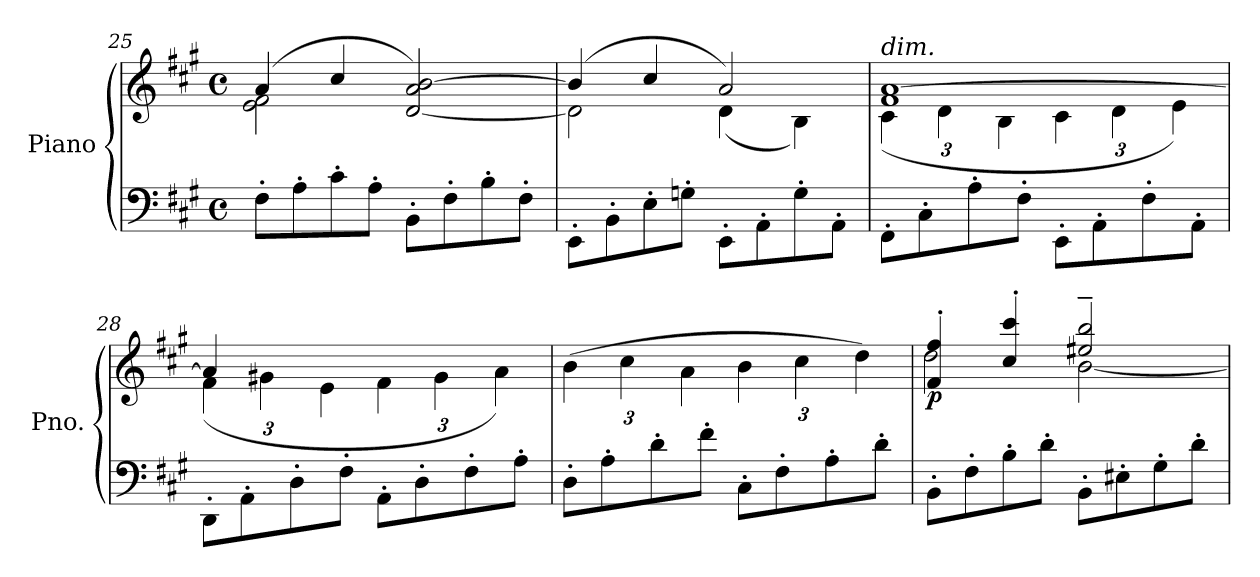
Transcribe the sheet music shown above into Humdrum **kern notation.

**kern	**kern	**dynam
*part1	*part1	*part1
*staff2	*staff1	*staff1/2
*I"Piano	*	*
*I'Pno.	*	*
*clefF4	*clefG2	*
*k[f#c#g#]	*k[f#c#g#]	*
*M4/4	*M4/4	*
*met(c)	*met(c)	*
=25	=25	=25
*	*^	*
8F#'\L	(4a/	2e\ 2f#\	.
8A'\	.	.	.
8c#'\	4cc#/	.	.
8A'\J	.	.	.
8BB'\L	[2d/ 2a/ [2b/)	2ryy	.
8F#'\	.	.	.
8B'\	.	.	.
8F#'\J	.	.	.
=26	=26	=26	=26
8EE'\L	(4b/]	2d\]	.
8BB'\	.	.	.
8E'\	4cc#/	.	.
8Gn'\J	.	.	.
8EE'\L	2a/)	(4d\	.
8AA'\	.	.	.
8G'\	.	4B\)	.
8AA'\J	.	.	.
=27	=27	=27	=27
*	*	*Xbrackettup	*
!	!LO:TX:a:i:t=dim.	!	!
8FF#'\L	1f# [1a	(6c#\	.
8C#'\	.	.	.
.	.	6d\	.
8A'\	.	.	.
.	.	6B\	.
8F#'\J	.	.	.
8EE'\L	.	6c#\	.
8AA'\	.	.	.
.	.	6d\	.
8F#'\	.	.	.
.	.	6e\)	.
8AA'\J	.	.	.
!!LO:LB:g=z	!!
=28	=28	=28	=28
8DD'\L	4a/]	(6f#\	.
8AA'\	.	.	.
.	.	6g#X\	.
8D'\	4ryy	.	.
.	.	6e\	.
8F#'\J	.	.	.
8AA'\L	2ryy	6f#\	.
8D'\	.	.	.
.	.	6g#\	.
8F#'\	.	.	.
.	.	6a\)	.
8A'\J	.	.	.
*	*v	*v	*
=29	=29	=29
8D'\L	(6b\	.
8A'\	.	.
.	6cc#\	.
8d'\	.	.
.	6a\	.
8f#'\J	.	.
8C#'\L	6b\	.
8F#'\	.	.
.	6cc#\	.
8A'\	.	.
.	6dd\)	.
8d'\J	.	.
=30	=30	=30
*	*^	*
!	!	!	!LO:DY:b
8BB'\L	4f#/' 4ff#/'	2dd\	p
8F#'\	.	.	.
8B'\	4cc#/' 4ccc#/'	.	.
8d'\J	.	.	.
8BB'\L	2ee#X/~ 2bb/~	[2b\	.
8E#X'\	.	.	.
8G#'\	.	.	.
8d'\J	.	.	.
*	*v	*v	*
=	=	=
*-	*-	*-
